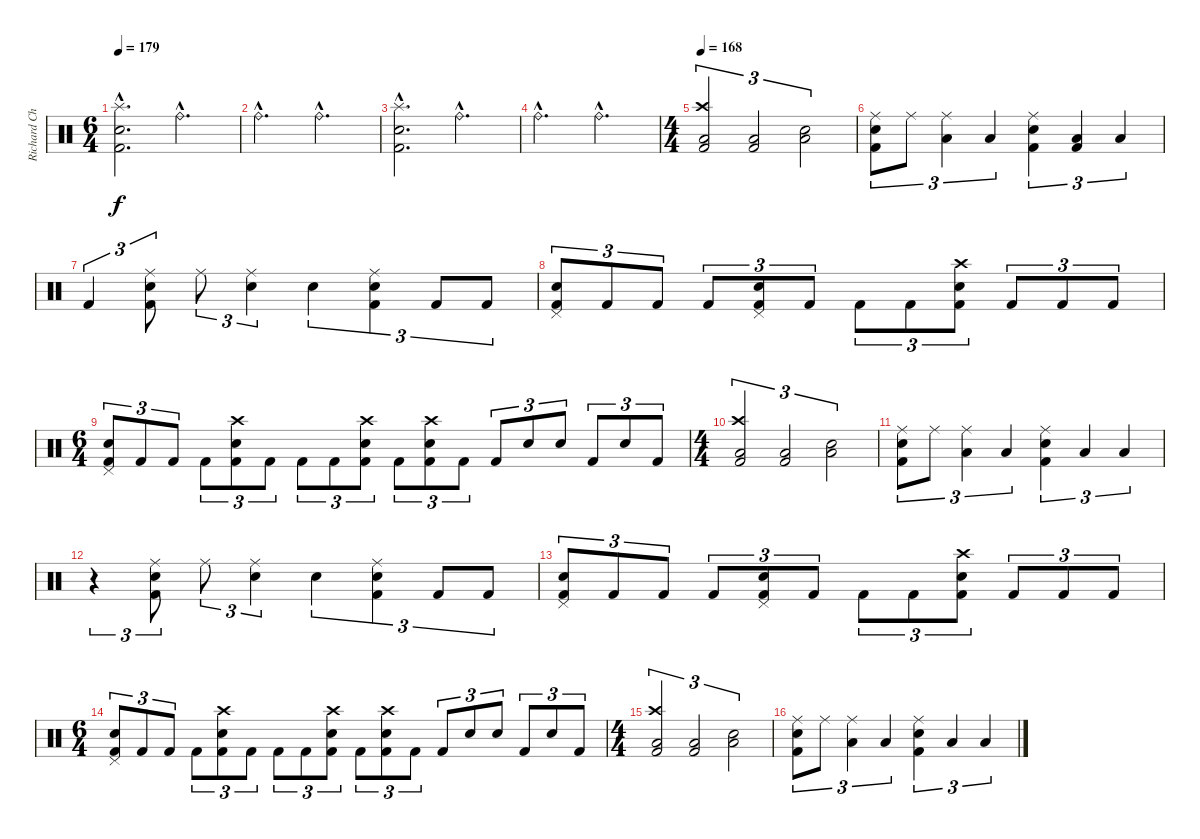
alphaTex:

\track ("Richard Christy" "Richard Ch") {instrument percussion}
\staff {score}
\articulation defaults
\ts (6 4)
\tempo 179
\clef neutral
\ks c
("Splash (hit)"{hac} "Kick (hit) 2"{hac} "Electric Snare (hit)"{hac}).2{d dy f} "Ride (bell)"{hac}.2{d} |
"Ride (bell)"{hac}.2{d} "Ride (bell)"{hac}.2{d} |
("Splash (hit)"{hac} "Kick (hit) 2"{hac} "Electric Snare (hit)"{hac}).2{d} "Ride (bell)"{hac}.2{d} |
"Ride (bell)"{hac}.2{d} "Ride (bell)"{hac}.2{d} |
\ts (4 4)
\tempo 168
("Crash high (hit)" "Low Floor Tom (hit)" "Kick (hit) 2").2{tu (3 2)} ("Low Floor Tom (hit)" "Kick (hit) 2").2{tu (3 2)} ("Electric Snare (hit)" "Low Floor Tom (hit)").2{tu (3 2)} |
("Ride (middle)" "Electric Snare (hit)" "Kick (hit) 2").8{tu (3 2)} "Ride (middle)".8{tu (3 2)} ("Ride (middle)" "Low Floor Tom (hit)").4{tu (3 2)} "Low Floor Tom (hit)".4{tu (3 2)} ("Ride (middle)" "Electric Snare (hit)" "Kick (hit) 2").4{tu (3 2)} ("Low Floor Tom (hit)" "Kick (hit) 2").4{tu (3 2)} "Low Floor Tom (hit)".4{tu (3 2)} |
"Kick (hit) 2".4{tu (3 2)} ("Ride (middle)" "Electric Snare (hit)" "Kick (hit) 2").8{tu (3 2)} "Ride (middle)".8{tu (3 2)} ("Ride (middle)" "Electric Snare (hit)").4{tu (3 2)} "Electric Snare (hit)".4{tu (3 2)} ("Ride (middle)" "Electric Snare (hit)" "Kick (hit) 2").4{tu (3 2)} "Kick (hit) 2".8{tu (3 2)} "Kick (hit) 2".8{tu (3 2)} |
("Pedal Hi-Hat (hit)" "Electric Snare (hit)" "Kick (hit) 2").8{tu (3 2)} "Kick (hit) 2".8{tu (3 2)} "Kick (hit) 2".8{tu (3 2)} "Kick (hit) 2".8{tu (3 2)} ("Pedal Hi-Hat (hit)" "Electric Snare (hit)" "Kick (hit) 2").8{tu (3 2)} "Kick (hit) 2".8{tu (3 2)} "Kick (hit) 2".8{tu (3 2)} "Kick (hit) 2".8{tu (3 2)} ("Electric Snare (hit)" "Crash high (hit)" "Kick (hit) 2").8{tu (3 2)} "Kick (hit) 2".8{tu (3 2)} "Kick (hit) 2".8{tu (3 2)} "Kick (hit) 2".8{tu (3 2)} |
\ts (6 4)
("Pedal Hi-Hat (hit)" "Electric Snare (hit)" "Kick (hit) 2").8{tu (3 2)} "Kick (hit) 2".8{tu (3 2)} "Kick (hit) 2".8{tu (3 2)} "Kick (hit) 2".8{tu (3 2)} ("Electric Snare (hit)" "Crash high (hit)" "Kick (hit) 2").8{tu (3 2)} "Kick (hit) 2".8{tu (3 2)} "Kick (hit) 2".8{tu (3 2)} "Kick (hit) 2".8{tu (3 2)} ("Crash high (hit)" "Electric Snare (hit)" "Kick (hit) 2").8{tu (3 2)} "Kick (hit) 2".8{tu (3 2)} ("Crash high (hit)" "Electric Snare (hit)" "Kick (hit) 2").8{tu (3 2)} "Kick (hit) 2".8{tu (3 2)} "Kick (hit) 2".8{tu (3 2)} "Electric Snare (hit)".8{tu (3 2)} "Electric Snare (hit)".8{tu (3 2)} "Kick (hit) 2".8{tu (3 2)} "Electric Snare (hit)".8{tu (3 2)} "Kick (hit) 2".8{tu (3 2)} |
\ts (4 4)
("Crash high (hit)" "Low Floor Tom (hit)" "Kick (hit) 2").2{tu (3 2)} ("Low Floor Tom (hit)" "Kick (hit) 2").2{tu (3 2)} ("Electric Snare (hit)" "Low Floor Tom (hit)").2{tu (3 2)} |
("Ride (middle)" "Electric Snare (hit)" "Kick (hit) 2").8{tu (3 2)} "Ride (middle)".8{tu (3 2)} ("Ride (middle)" "Low Floor Tom (hit)").4{tu (3 2)} "Low Floor Tom (hit)".4{tu (3 2)} ("Ride (middle)" "Electric Snare (hit)" "Kick (hit) 2").4{tu (3 2)} "Low Floor Tom (hit)".4{tu (3 2)} "Low Floor Tom (hit)".4{tu (3 2)} |
r.4{tu (3 2)} ("Ride (middle)" "Electric Snare (hit)" "Kick (hit) 2").8{tu (3 2)} "Ride (middle)".8{tu (3 2)} ("Ride (middle)" "Electric Snare (hit)").4{tu (3 2)} "Electric Snare (hit)".4{tu (3 2)} ("Ride (middle)" "Electric Snare (hit)" "Kick (hit) 2").4{tu (3 2)} "Kick (hit) 2".8{tu (3 2)} "Kick (hit) 2".8{tu (3 2)} |
("Pedal Hi-Hat (hit)" "Electric Snare (hit)" "Kick (hit) 2").8{tu (3 2)} "Kick (hit) 2".8{tu (3 2)} "Kick (hit) 2".8{tu (3 2)} "Kick (hit) 2".8{tu (3 2)} ("Pedal Hi-Hat (hit)" "Electric Snare (hit)" "Kick (hit) 2").8{tu (3 2)} "Kick (hit) 2".8{tu (3 2)} "Kick (hit) 2".8{tu (3 2)} "Kick (hit) 2".8{tu (3 2)} ("Electric Snare (hit)" "Crash high (hit)" "Kick (hit) 2").8{tu (3 2)} "Kick (hit) 2".8{tu (3 2)} "Kick (hit) 2".8{tu (3 2)} "Kick (hit) 2".8{tu (3 2)} |
\ts (6 4)
("Pedal Hi-Hat (hit)" "Electric Snare (hit)" "Kick (hit) 2").8{tu (3 2)} "Kick (hit) 2".8{tu (3 2)} "Kick (hit) 2".8{tu (3 2)} "Kick (hit) 2".8{tu (3 2)} ("Electric Snare (hit)" "Crash high (hit)" "Kick (hit) 2").8{tu (3 2)} "Kick (hit) 2".8{tu (3 2)} "Kick (hit) 2".8{tu (3 2)} "Kick (hit) 2".8{tu (3 2)} ("Crash high (hit)" "Electric Snare (hit)" "Kick (hit) 2").8{tu (3 2)} "Kick (hit) 2".8{tu (3 2)} ("Crash high (hit)" "Electric Snare (hit)" "Kick (hit) 2").8{tu (3 2)} "Kick (hit) 2".8{tu (3 2)} "Kick (hit) 2".8{tu (3 2)} "Electric Snare (hit)".8{tu (3 2)} "Electric Snare (hit)".8{tu (3 2)} "Kick (hit) 2".8{tu (3 2)} "Electric Snare (hit)".8{tu (3 2)} "Kick (hit) 2".8{tu (3 2)} |
\ts (4 4)
("Crash high (hit)" "Low Floor Tom (hit)" "Kick (hit) 2").2{tu (3 2)} ("Low Floor Tom (hit)" "Kick (hit) 2").2{tu (3 2)} ("Electric Snare (hit)" "Low Floor Tom (hit)").2{tu (3 2)} |
("Ride (middle)" "Electric Snare (hit)" "Kick (hit) 2").8{tu (3 2)} "Ride (middle)".8{tu (3 2)} ("Ride (middle)" "Low Floor Tom (hit)").4{tu (3 2)} "Low Floor Tom (hit)".4{tu (3 2)} ("Ride (middle)" "Electric Snare (hit)" "Kick (hit) 2").4{tu (3 2)} "Low Floor Tom (hit)".4{tu (3 2)} "Low Floor Tom (hit)".4{tu (3 2)}
